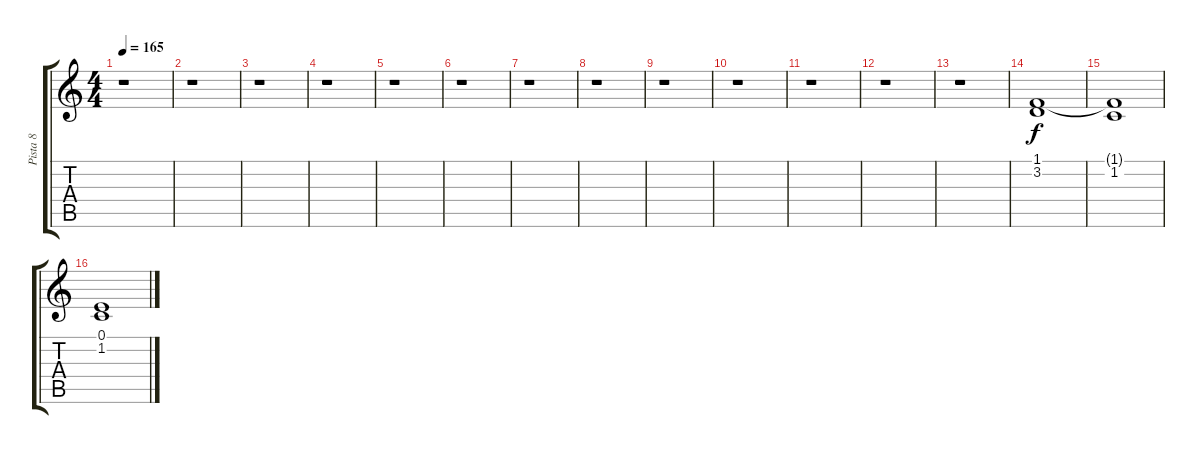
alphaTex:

\track ("Pista 8" "Pista 8") {instrument choiraahs}
\staff {score tabs}
\tuning (E4 B3 G3 D3 A2 E2) {hide}
\ts (4 4)
\tempo 165
\clef g2
\ks c
r.1{dy f} |
r.1 |
r.1 |
r.1 |
r.1 |
r.1 |
r.1 |
r.1 |
r.1 |
r.1 |
r.1 |
r.1 |
r.1 |
(1.1 3.2).1 |
(1.1{t} 1.2).1 |
(0.1 1.2).1
